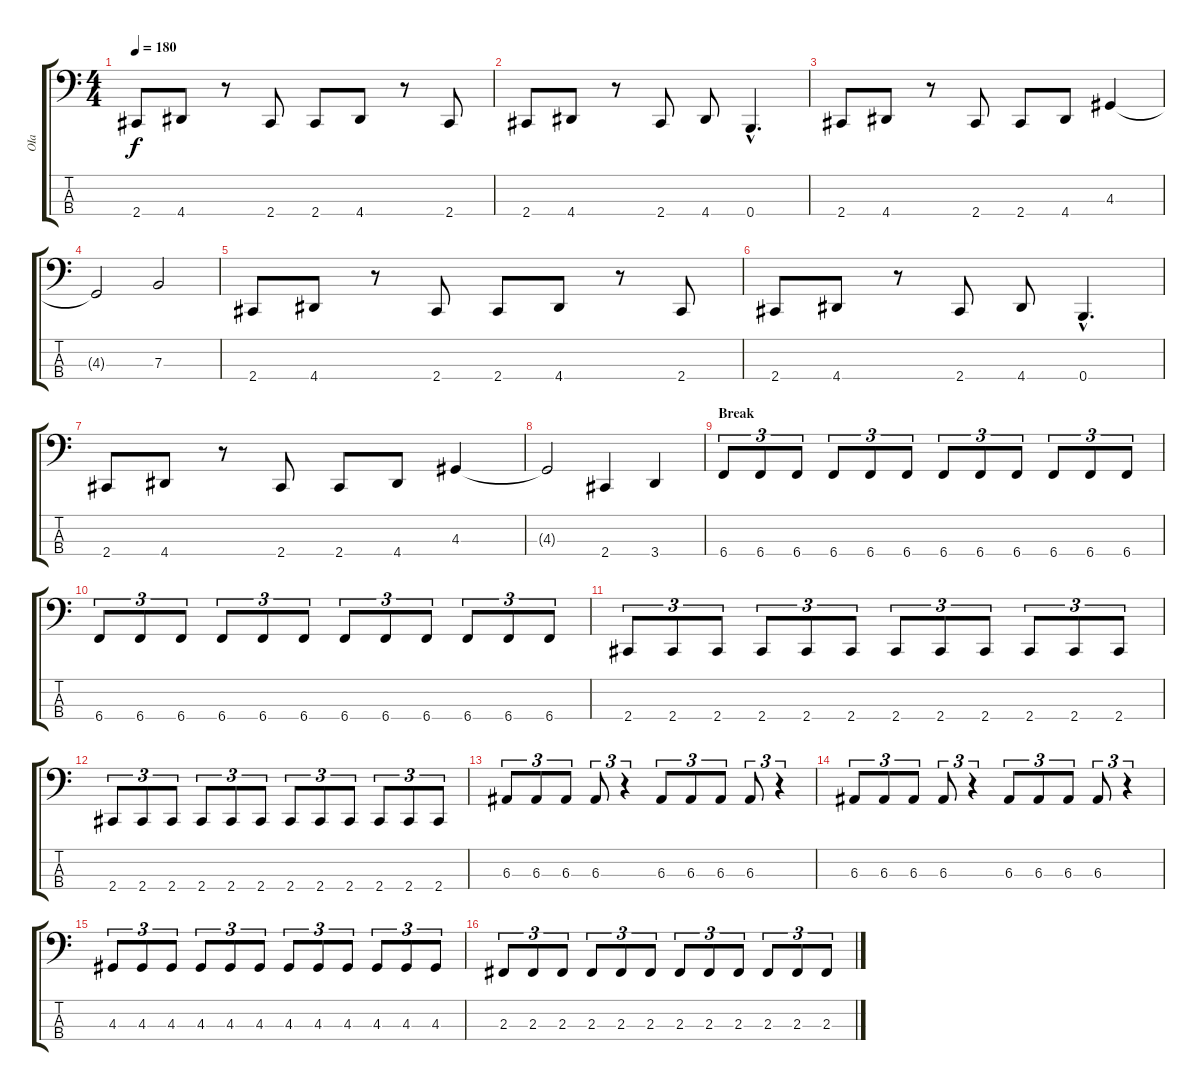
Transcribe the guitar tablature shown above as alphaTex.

\track ("OIa" "OIa") {instrument electricbasspick}
\staff {score tabs}
\tuning (D2 A1 E1 B0) {hide}
\ts (4 4)
\tempo 180
\clef f4
\ks c
2.4.8{dy f} 4.4.8 r.8 2.4.8 2.4.8 4.4.8 r.8 2.4.8 |
2.4.8 4.4.8 r.8 2.4.8 4.4.8 0.4{hac}.4{d} |
2.4.8 4.4.8 r.8 2.4.8 2.4.8 4.4.8 4.3.4 |
4.3{t}.2 7.3.2 |
2.4.8 4.4.8 r.8 2.4.8 2.4.8 4.4.8 r.8 2.4.8 |
2.4.8 4.4.8 r.8 2.4.8 4.4.8 0.4{hac}.4{d} |
2.4.8 4.4.8 r.8 2.4.8 2.4.8 4.4.8 4.3.4 |
4.3{t}.2 2.4.4 3.4.4 |
\section ("" "Break")
6.4.8{tu (3 2)} 6.4.8{tu (3 2)} 6.4.8{tu (3 2)} 6.4.8{tu (3 2)} 6.4.8{tu (3 2)} 6.4.8{tu (3 2)} 6.4.8{tu (3 2)} 6.4.8{tu (3 2)} 6.4.8{tu (3 2)} 6.4.8{tu (3 2)} 6.4.8{tu (3 2)} 6.4.8{tu (3 2)} |
6.4.8{tu (3 2)} 6.4.8{tu (3 2)} 6.4.8{tu (3 2)} 6.4.8{tu (3 2)} 6.4.8{tu (3 2)} 6.4.8{tu (3 2)} 6.4.8{tu (3 2)} 6.4.8{tu (3 2)} 6.4.8{tu (3 2)} 6.4.8{tu (3 2)} 6.4.8{tu (3 2)} 6.4.8{tu (3 2)} |
2.4.8{tu (3 2)} 2.4.8{tu (3 2)} 2.4.8{tu (3 2)} 2.4.8{tu (3 2)} 2.4.8{tu (3 2)} 2.4.8{tu (3 2)} 2.4.8{tu (3 2)} 2.4.8{tu (3 2)} 2.4.8{tu (3 2)} 2.4.8{tu (3 2)} 2.4.8{tu (3 2)} 2.4.8{tu (3 2)} |
2.4.8{tu (3 2)} 2.4.8{tu (3 2)} 2.4.8{tu (3 2)} 2.4.8{tu (3 2)} 2.4.8{tu (3 2)} 2.4.8{tu (3 2)} 2.4.8{tu (3 2)} 2.4.8{tu (3 2)} 2.4.8{tu (3 2)} 2.4.8{tu (3 2)} 2.4.8{tu (3 2)} 2.4.8{tu (3 2)} |
6.3.8{tu (3 2)} 6.3.8{tu (3 2)} 6.3.8{tu (3 2)} 6.3.8{tu (3 2)} r.4{tu (3 2)} 6.3.8{tu (3 2)} 6.3.8{tu (3 2)} 6.3.8{tu (3 2)} 6.3.8{tu (3 2)} r.4{tu (3 2)} |
6.3.8{tu (3 2)} 6.3.8{tu (3 2)} 6.3.8{tu (3 2)} 6.3.8{tu (3 2)} r.4{tu (3 2)} 6.3.8{tu (3 2)} 6.3.8{tu (3 2)} 6.3.8{tu (3 2)} 6.3.8{tu (3 2)} r.4{tu (3 2)} |
4.3.8{tu (3 2)} 4.3.8{tu (3 2)} 4.3.8{tu (3 2)} 4.3.8{tu (3 2)} 4.3.8{tu (3 2)} 4.3.8{tu (3 2)} 4.3.8{tu (3 2)} 4.3.8{tu (3 2)} 4.3.8{tu (3 2)} 4.3.8{tu (3 2)} 4.3.8{tu (3 2)} 4.3.8{tu (3 2)} |
2.3.8{tu (3 2)} 2.3.8{tu (3 2)} 2.3.8{tu (3 2)} 2.3.8{tu (3 2)} 2.3.8{tu (3 2)} 2.3.8{tu (3 2)} 2.3.8{tu (3 2)} 2.3.8{tu (3 2)} 2.3.8{tu (3 2)} 2.3.8{tu (3 2)} 2.3.8{tu (3 2)} 2.3.8{tu (3 2)}
